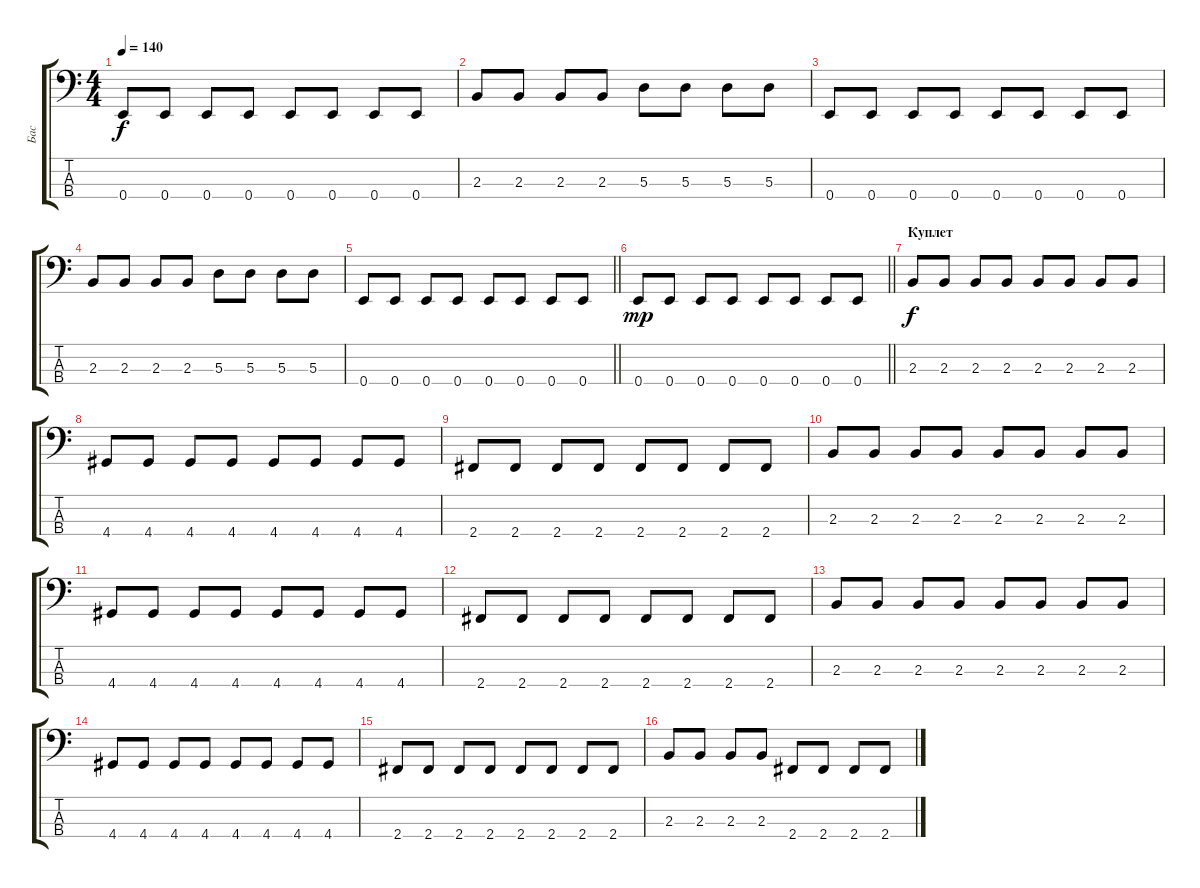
\track ("Бас" "Бас") {instrument electricbassfinger}
\staff {score tabs}
\tuning (G2 D2 A1 E1) {hide}
\ts (4 4)
\tempo 140
\clef f4
\ks c
0.4.8{dy f} 0.4.8 0.4.8 0.4.8 0.4.8 0.4.8 0.4.8 0.4.8 |
2.3.8 2.3.8 2.3.8 2.3.8 5.3.8 5.3.8 5.3.8 5.3.8 |
0.4.8 0.4.8 0.4.8 0.4.8 0.4.8 0.4.8 0.4.8 0.4.8 |
2.3.8 2.3.8 2.3.8 2.3.8 5.3.8 5.3.8 5.3.8 5.3.8 |
\barLineRight lightlight
0.4.8 0.4.8 0.4.8 0.4.8 0.4.8 0.4.8 0.4.8 0.4.8 |
\barLineRight lightlight
0.4.8{dy mp} 0.4.8 0.4.8 0.4.8 0.4.8 0.4.8 0.4.8 0.4.8 |
\section ("" "Куплет")
2.3.8{dy f} 2.3.8 2.3.8 2.3.8 2.3.8 2.3.8 2.3.8 2.3.8 |
4.4.8 4.4.8 4.4.8 4.4.8 4.4.8 4.4.8 4.4.8 4.4.8 |
2.4.8 2.4.8 2.4.8 2.4.8 2.4.8 2.4.8 2.4.8 2.4.8 |
2.3.8 2.3.8 2.3.8 2.3.8 2.3.8 2.3.8 2.3.8 2.3.8 |
4.4.8 4.4.8 4.4.8 4.4.8 4.4.8 4.4.8 4.4.8 4.4.8 |
2.4.8 2.4.8 2.4.8 2.4.8 2.4.8 2.4.8 2.4.8 2.4.8 |
2.3.8 2.3.8 2.3.8 2.3.8 2.3.8 2.3.8 2.3.8 2.3.8 |
4.4.8 4.4.8 4.4.8 4.4.8 4.4.8 4.4.8 4.4.8 4.4.8 |
2.4.8 2.4.8 2.4.8 2.4.8 2.4.8 2.4.8 2.4.8 2.4.8 |
2.3.8 2.3.8 2.3.8 2.3.8 2.4.8 2.4.8 2.4.8 2.4.8
